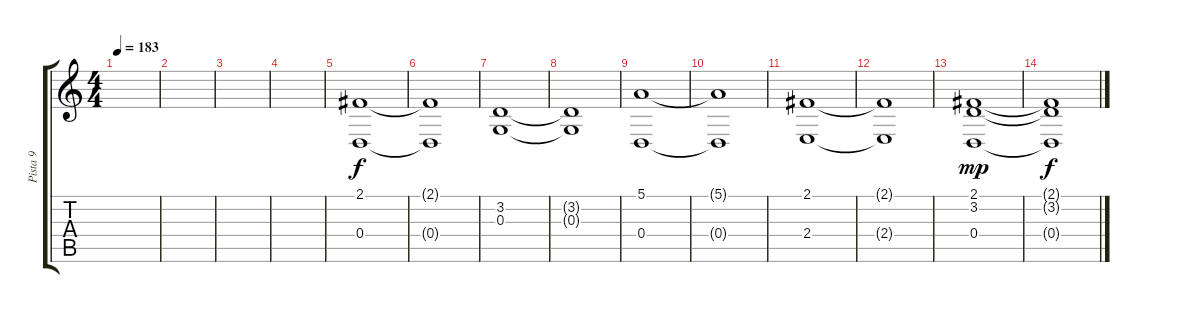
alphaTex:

\track ("Pista 9" "Pista 9") {instrument synthstrings1}
\staff {score tabs}
\tuning (E4 B3 G3 D3 A2 E2) {hide}
\ts (4 4)
\tempo 183
\clef g2
\ks c
|
|
|
|
(2.1 0.4).1 |
(2.1{t} 0.4{t}).1 |
(3.2 0.3).1 |
(3.2{t} 0.3{t}).1 |
(5.1 0.4).1 |
(5.1{t} 0.4{t}).1 |
(2.1 2.4).1 |
(2.1{t} 2.4{t}).1 |
(2.1 3.2 0.4).1{dy mp volume 0} |
(2.1{t} 3.2{t} 0.4{t}).1{dy f}
